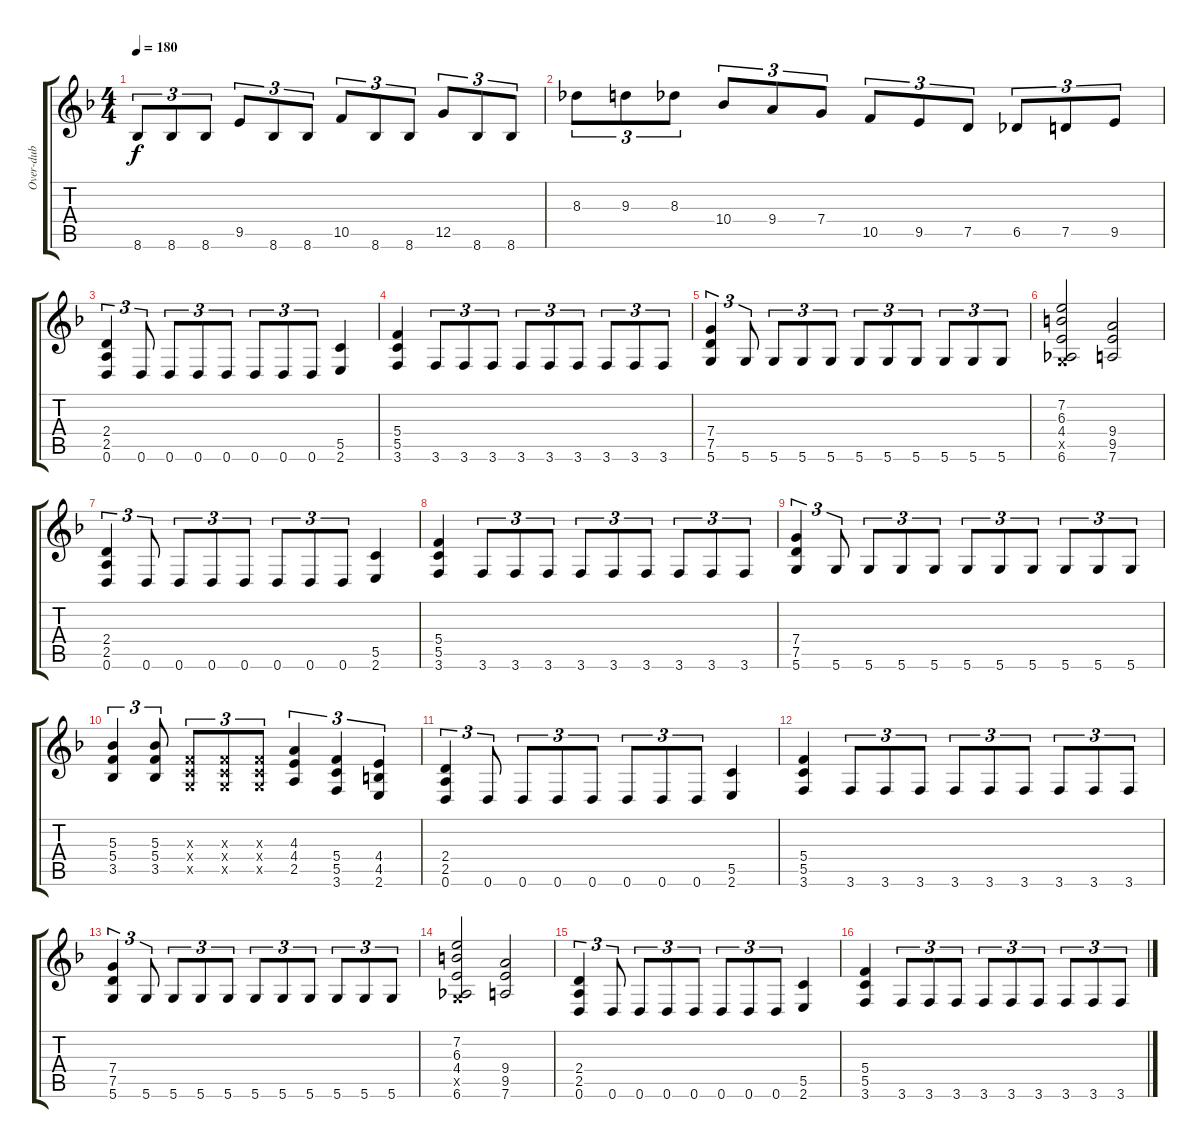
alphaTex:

\track ("Over-dub" "Over-dub") {instrument overdrivenguitar}
\staff {score tabs}
\tuning (D4 A3 F3 C3 G2 D2) {hide}
\ts (4 4)
\tempo 180
\clef g2
\ks dminor
8.6.8{tu (3 2) dy f} 8.6.8{tu (3 2)} 8.6.8{tu (3 2)} 9.5.8{tu (3 2)} 8.6.8{tu (3 2)} 8.6.8{tu (3 2)} 10.5.8{tu (3 2)} 8.6.8{tu (3 2)} 8.6.8{tu (3 2)} 12.5.8{tu (3 2)} 8.6.8{tu (3 2)} 8.6.8{tu (3 2)} |
8.3.8{tu (3 2)} 9.3.8{tu (3 2)} 8.3.8{tu (3 2)} 10.4.8{tu (3 2)} 9.4.8{tu (3 2)} 7.4.8{tu (3 2)} 10.5.8{tu (3 2)} 9.5.8{tu (3 2)} 7.5.8{tu (3 2)} 6.5.8{tu (3 2)} 7.5.8{tu (3 2)} 9.5.8{tu (3 2)} |
(2.4 2.5 0.6).4{tu (3 2)} 0.6.8{tu (3 2)} 0.6.8{tu (3 2)} 0.6.8{tu (3 2)} 0.6.8{tu (3 2)} 0.6.8{tu (3 2)} 0.6.8{tu (3 2)} 0.6.8{tu (3 2)} (5.5 2.6).4 |
(5.4 5.5 3.6).4 3.6.8{tu (3 2)} 3.6.8{tu (3 2)} 3.6.8{tu (3 2)} 3.6.8{tu (3 2)} 3.6.8{tu (3 2)} 3.6.8{tu (3 2)} 3.6.8{tu (3 2)} 3.6.8{tu (3 2)} 3.6.8{tu (3 2)} |
(7.4 7.5 5.6).4{tu (3 2)} 5.6.8{tu (3 2)} 5.6.8{tu (3 2)} 5.6.8{tu (3 2)} 5.6.8{tu (3 2)} 5.6.8{tu (3 2)} 5.6.8{tu (3 2)} 5.6.8{tu (3 2)} 5.6.8{tu (3 2)} 5.6.8{tu (3 2)} 5.6.8{tu (3 2)} |
(7.2 6.3 4.4 0.5{x} 6.6).2 (9.4 9.5 7.6).2 |
(2.4 2.5 0.6).4{tu (3 2)} 0.6.8{tu (3 2)} 0.6.8{tu (3 2)} 0.6.8{tu (3 2)} 0.6.8{tu (3 2)} 0.6.8{tu (3 2)} 0.6.8{tu (3 2)} 0.6.8{tu (3 2)} (5.5 2.6).4 |
(5.4 5.5 3.6).4 3.6.8{tu (3 2)} 3.6.8{tu (3 2)} 3.6.8{tu (3 2)} 3.6.8{tu (3 2)} 3.6.8{tu (3 2)} 3.6.8{tu (3 2)} 3.6.8{tu (3 2)} 3.6.8{tu (3 2)} 3.6.8{tu (3 2)} |
(7.4 7.5 5.6).4{tu (3 2)} 5.6.8{tu (3 2)} 5.6.8{tu (3 2)} 5.6.8{tu (3 2)} 5.6.8{tu (3 2)} 5.6.8{tu (3 2)} 5.6.8{tu (3 2)} 5.6.8{tu (3 2)} 5.6.8{tu (3 2)} 5.6.8{tu (3 2)} 5.6.8{tu (3 2)} |
(5.3 5.4 3.5).4{tu (3 2)} (5.3 5.4 3.5).8{tu (3 2)} (0.3{x} 0.4{x} 0.5{x}).8{tu (3 2)} (0.3{x} 0.4{x} 0.5{x}).8{tu (3 2)} (0.3{x} 0.4{x} 0.5{x}).8{tu (3 2)} (4.3 4.4 2.5).4{tu (3 2)} (5.4 5.5 3.6).4{tu (3 2)} (4.4 4.5 2.6).4{tu (3 2)} |
(2.4 2.5 0.6).4{tu (3 2)} 0.6.8{tu (3 2)} 0.6.8{tu (3 2)} 0.6.8{tu (3 2)} 0.6.8{tu (3 2)} 0.6.8{tu (3 2)} 0.6.8{tu (3 2)} 0.6.8{tu (3 2)} (5.5 2.6).4 |
(5.4 5.5 3.6).4 3.6.8{tu (3 2)} 3.6.8{tu (3 2)} 3.6.8{tu (3 2)} 3.6.8{tu (3 2)} 3.6.8{tu (3 2)} 3.6.8{tu (3 2)} 3.6.8{tu (3 2)} 3.6.8{tu (3 2)} 3.6.8{tu (3 2)} |
(7.4 7.5 5.6).4{tu (3 2)} 5.6.8{tu (3 2)} 5.6.8{tu (3 2)} 5.6.8{tu (3 2)} 5.6.8{tu (3 2)} 5.6.8{tu (3 2)} 5.6.8{tu (3 2)} 5.6.8{tu (3 2)} 5.6.8{tu (3 2)} 5.6.8{tu (3 2)} 5.6.8{tu (3 2)} |
(7.2 6.3 4.4 0.5{x} 6.6).2 (9.4 9.5 7.6).2 |
(2.4 2.5 0.6).4{tu (3 2)} 0.6.8{tu (3 2)} 0.6.8{tu (3 2)} 0.6.8{tu (3 2)} 0.6.8{tu (3 2)} 0.6.8{tu (3 2)} 0.6.8{tu (3 2)} 0.6.8{tu (3 2)} (5.5 2.6).4 |
(5.4 5.5 3.6).4 3.6.8{tu (3 2)} 3.6.8{tu (3 2)} 3.6.8{tu (3 2)} 3.6.8{tu (3 2)} 3.6.8{tu (3 2)} 3.6.8{tu (3 2)} 3.6.8{tu (3 2)} 3.6.8{tu (3 2)} 3.6.8{tu (3 2)}
